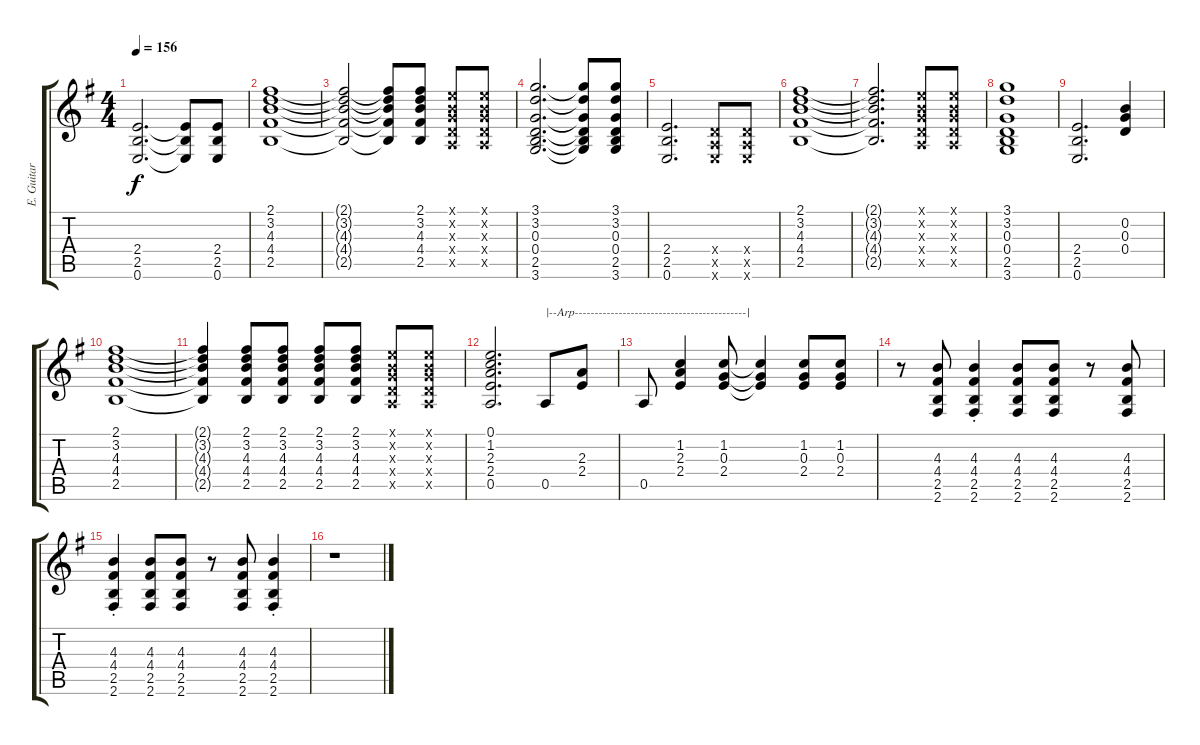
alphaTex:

\track ("E. Guitar III" "E. Guitar ") {instrument overdrivenguitar}
\staff {score tabs}
\tuning (E4 B3 G3 D3 A2 E2) {hide}
\ts (4 4)
\tempo 156
\clef g2
\ks g
(2.4 2.5 0.6).2{d dy f} (2.4{t} 2.5{t} 0.6{t}).8 (2.4 2.5 0.6).8 |
(2.1 3.2 4.3 4.4 2.5).1 |
(2.1{t} 3.2{t} 4.3{t} 4.4{t} 2.5{t}).2 (2.1{t} 3.2{t} 4.3{t} 4.4{t} 2.5{t}).8 (2.1 3.2 4.3 4.4 2.5).8 (0.1{x} 0.2{x} 0.3{x} 0.4{x} 0.5{x}).8 (0.1{x} 0.2{x} 0.3{x} 0.4{x} 0.5{x}).8 |
(3.1 3.2 0.3 0.4 2.5 3.6).2{d} (3.1{t} 3.2{t} 0.3{t} 0.4{t} 2.5{t} 3.6{t}).8 (3.1 3.2 0.3 0.4 2.5 3.6).8 |
(2.4 2.5 0.6).2{d} (0.4{x} 0.5{x} 0.6{x}).8 (0.4{x} 0.5{x} 0.6{x}).8 |
(2.1 3.2 4.3 4.4 2.5).1 |
(2.1{t} 3.2{t} 4.3{t} 4.4{t} 2.5{t}).2{d} (0.1{x} 0.2{x} 0.3{x} 0.4{x} 0.5{x}).8 (0.1{x} 0.2{x} 0.3{x} 0.4{x} 0.5{x}).8 |
(3.1 3.2 0.3 0.4 2.5 3.6).1 |
(2.4 2.5 0.6).2{d} (0.2 0.3 0.4).4 |
(2.1 3.2 4.3 4.4 2.5).1 |
(2.1{t} 3.2{t} 4.3{t} 4.4{t} 2.5{t}).4 (2.1 3.2 4.3 4.4 2.5).8 (2.1 3.2 4.3 4.4 2.5).8 (2.1 3.2 4.3 4.4 2.5).8 (2.1 3.2 4.3 4.4 2.5).8 (0.1{x} 0.2{x} 0.3{x} 0.4{x} 0.5{x}).8 (0.1{x} 0.2{x} 0.3{x} 0.4{x} 0.5{x}).8 |
(0.1 1.2 2.3 2.4 0.5).2{d} 0.5.8{txt "|--Arp-------------------------------------------|"} (2.3 2.4).8 |
0.5.8 (1.2 2.3 2.4).4 (1.2 0.3 2.4).8 (1.2{t} 0.3{t} 2.4{t}).4 (1.2 0.3 2.4).8 (1.2 0.3 2.4).8 |
r.8 (4.3 4.4 2.5 2.6).8 (4.3{st} 4.4{st} 2.5{st} 2.6{st}).4 (4.3 4.4 2.5 2.6).8 (4.3 4.4 2.5 2.6).8 r.8 (4.3 4.4 2.5 2.6).8 |
(4.3{st} 4.4{st} 2.5{st} 2.6{st}).4 (4.3 4.4 2.5 2.6).8 (4.3 4.4 2.5 2.6).8 r.8 (4.3 4.4 2.5 2.6).8 (4.3{st} 4.4{st} 2.5{st} 2.6{st}).4 |
r.1
